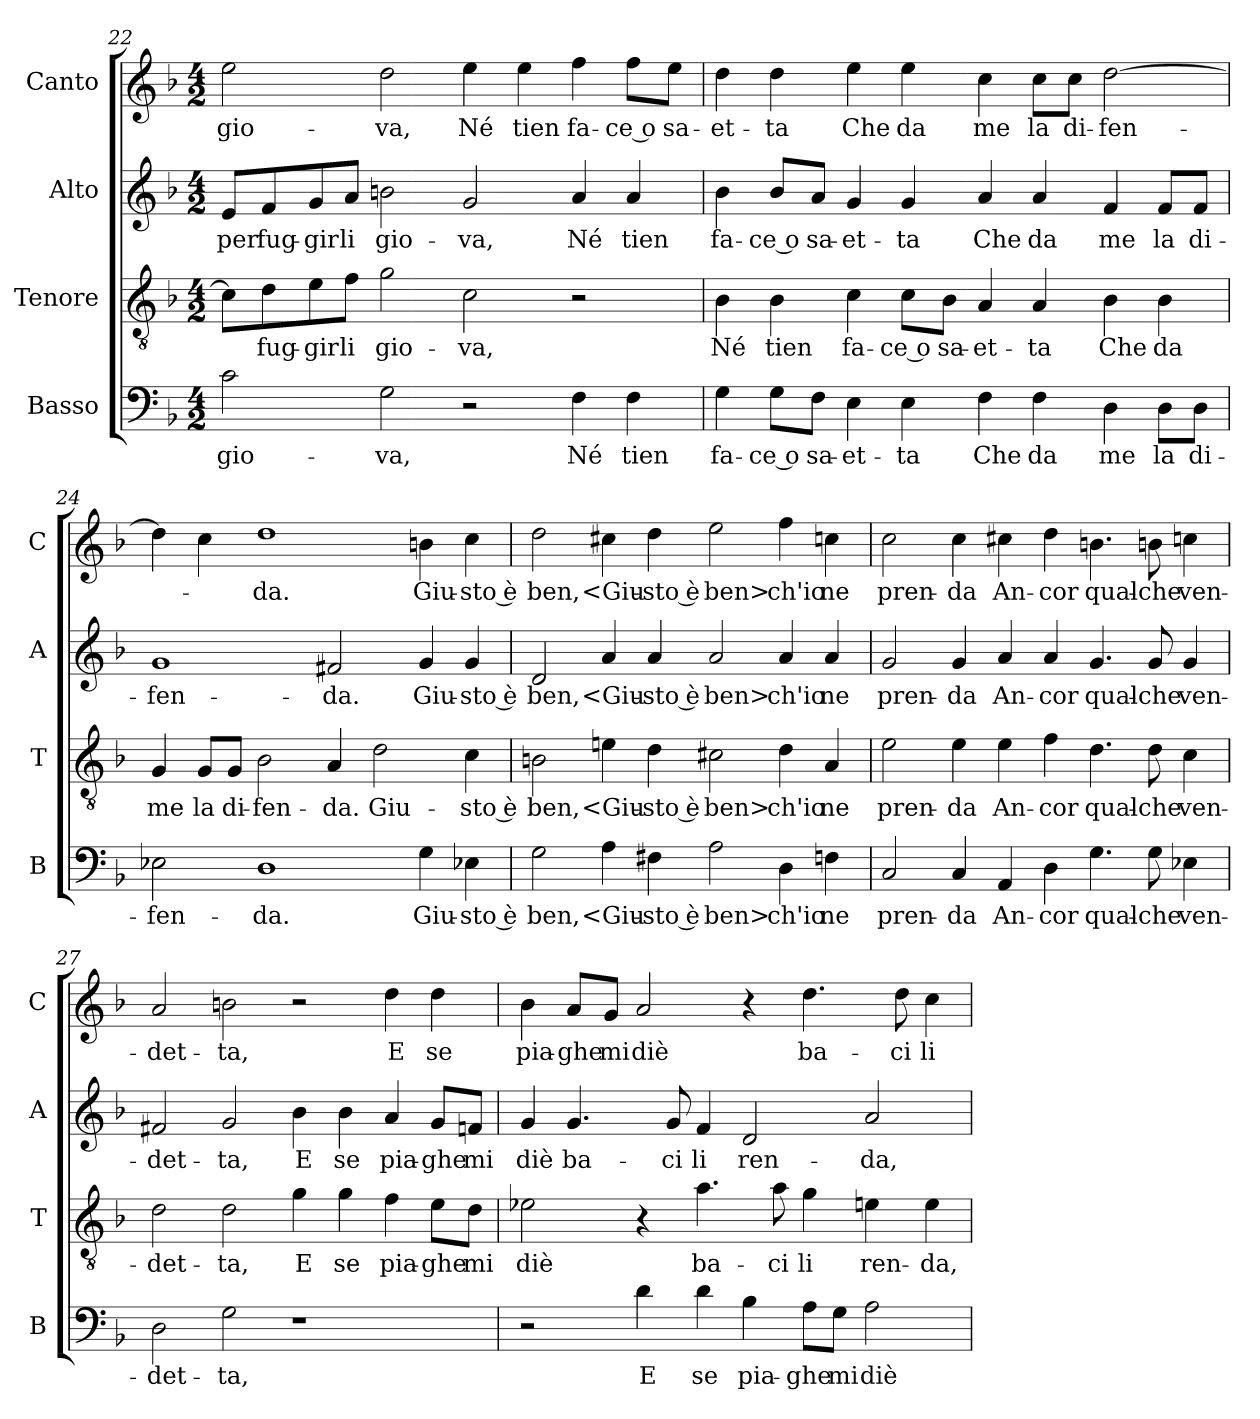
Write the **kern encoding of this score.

**kern	**text	**kern	**text	**kern	**text	**kern	**text
*part4	*part4	*part3	*part3	*part2	*part2	*part1	*part1
*staff4	*staff4	*staff3	*staff3	*staff2	*staff2	*staff1	*staff1
*I"Basso	*	*I"Tenore	*	*I"Alto	*	*I"Canto	*
*I'B	*	*I'T	*	*I'A	*	*I'C	*
*clefF4	*	*clefGv2	*	*clefG2	*	*clefG2	*
*k[b-]	*	*k[b-]	*	*k[b-]	*	*k[b-]	*
*M4/2	*	*M4/2	*	*M4/2	*	*M4/2	*
=22	=22	=22	=22	=22	=22	=22	=22
2c	gio-	8c\L]	.	8e/L	per	2ee	gio-
.	.	8d\	fug-	8f/	fug-	.	.
.	.	8e\	-gir	8g/	-gir	.	.
.	.	8f\J	li	8a/J	li	.	.
2G	-va,	2g	gio-	2bn	gio-	2dd	-va,
2r	.	2c	-va,	2g	-va,	4ee	Né
.	.	.	.	.	.	4ee	tien
4F	Né	2r	.	4a	Né	4ff	fa-
4F	tien	.	.	4a	tien	8ff\L	-ce o
.	.	.	.	.	.	8ee\J	sa-
=23	=23	=23	=23	=23	=23	=23	=23
4G	fa-	4B-	Né	4b-	fa-	4dd	-et-
8G\L	-ce o	4B-	tien	8b-/L	-ce o	4dd	-ta
8F\J	sa-	.	.	8a/J	sa-	.	.
4E	-et-	4c	fa-	4g	-et-	4ee	Che
4E	-ta	8c\L	-ce o	4g	-ta	4ee	da
.	.	8B-\J	sa-	.	.	.	.
4F	Che	4A	-et-	4a	Che	4cc	me
4F	da	4A	-ta	4a	da	8cc\L	la
.	.	.	.	.	.	8cc\J	di-
4D	me	4B-	Che	4f	me	[2dd	-fen-
8D\L	la	4B-	da	8f/L	la	.	.
8D\J	di-	.	.	8f/J	di-	.	.
=24	=24	=24	=24	=24	=24	=24	=24
2E-X	-fen-	4G	me	1g	-fen-	4dd]	.
.	.	8G/L	la	.	.	4cc	.
.	.	8G/J	di-	.	.	.	.
1D	-da.	2B-	-fen-	.	.	1dd	-da.
.	.	4A	-da.	2f#X	-da.	.	.
.	.	2d	Giu-	.	.	.	.
4G	Giu-	.	.	4g	Giu-	4bn	Giu-
4E-X	-sto è	4c	-sto è	4g	-sto è	4cc	-sto è
=25	=25	=25	=25	=25	=25	=25	=25
2G	ben,	2Bn	ben,	2d	ben,	2dd	ben,
4A	<Giu-	4en	<Giu-	4a	<Giu-	4cc#X	<Giu-
4F#X	-sto è	4d	-sto è	4a	-sto è	4dd	-sto è
2A	ben>	2c#X	ben>	2a	ben>	2ee	ben>
4D	ch'io	4d	ch'io	4a	ch'io	4ff	ch'io
4Fn	ne	4A	ne	4a	ne	4ccn	ne
=26	=26	=26	=26	=26	=26	=26	=26
2C	pren-	2e	pren-	2g	pren-	2cc	pren-
4C	-da	4e	-da	4g	-da	4cc	-da
4AA	An-	4e	An-	4a	An-	4cc#X	An-
4D	-cor	4f	-cor	4a	-cor	4dd	-cor
4.G	qual-	4.d	qual-	4.g	qual-	4.bn	qual-
8G	-che	8d	-che	8g	-che	8bn	-che
4E-X	ven-	4c	ven-	4g	ven-	4ccn	ven-
=27	=27	=27	=27	=27	=27	=27	=27
2D	-det-	2d	-det-	2f#X	-det-	2a	-det-
2G	-ta,	2d	-ta,	2g	-ta,	2bn	-ta,
1r	.	4g	E	4b-	E	2r	.
.	.	4g	se	4b-	se	.	.
.	.	4f	pia-	4a	pia-	4dd	E
.	.	8e\L	-ghe	8g/L	-ghe	4dd	se
.	.	8d\J	mi	8fn/J	mi	.	.
=28	=28	=28	=28	=28	=28	=28	=28
2r	.	2e-X	diè	4g	diè	4b-	pia-
.	.	.	.	4.g	ba-	8a/L	-ghe
.	.	.	.	.	.	8g/J	mi
4d	E	4r	.	.	.	2a	diè
.	.	.	.	8g	-ci	.	.
4d	se	4.a	ba-	4f	li	.	.
4B-	pia-	.	.	2d	ren-	4r	.
.	.	8a	-ci	.	.	.	.
8A\L	-ghe	4g	li	.	.	4.dd	ba-
8G\J	mi	.	.	.	.	.	.
2A	diè	4en	ren-	2a	-da,	.	.
.	.	.	.	.	.	8dd	-ci
.	.	4e	-da,	.	.	4cc	li
=	=	=	=	=	=	=	=
*-	*-	*-	*-	*-	*-	*-	*-
